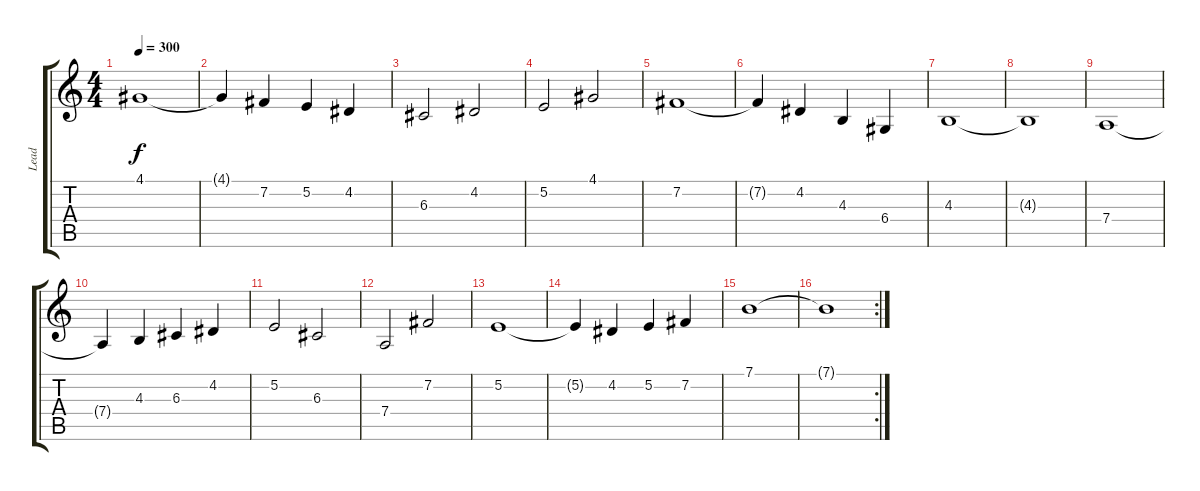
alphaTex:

\track ("Lead" "Lead") {instrument lead2sawtooth}
\staff {score tabs}
\tuning (E4 B3 G3 D3 A2 E2) {hide}
\ts (4 4)
\tempo 300
\clef g2
\ks c
4.1.1{dy f} |
4.1{t}.4 7.2.4 5.2.4 4.2.4 |
6.3.2 4.2.2 |
5.2.2 4.1.2 |
7.2.1 |
7.2{t}.4 4.2.4 4.3.4 6.4.4 |
4.3.1 |
4.3{t}.1 |
7.4.1 |
7.4{t}.4 4.3.4 6.3.4 4.2.4 |
5.2.2 6.3.2 |
7.4.2 7.2.2 |
5.2.1 |
5.2{t}.4 4.2.4 5.2.4 7.2.4 |
7.1.1 |
\rc 2
7.1{t}.1
